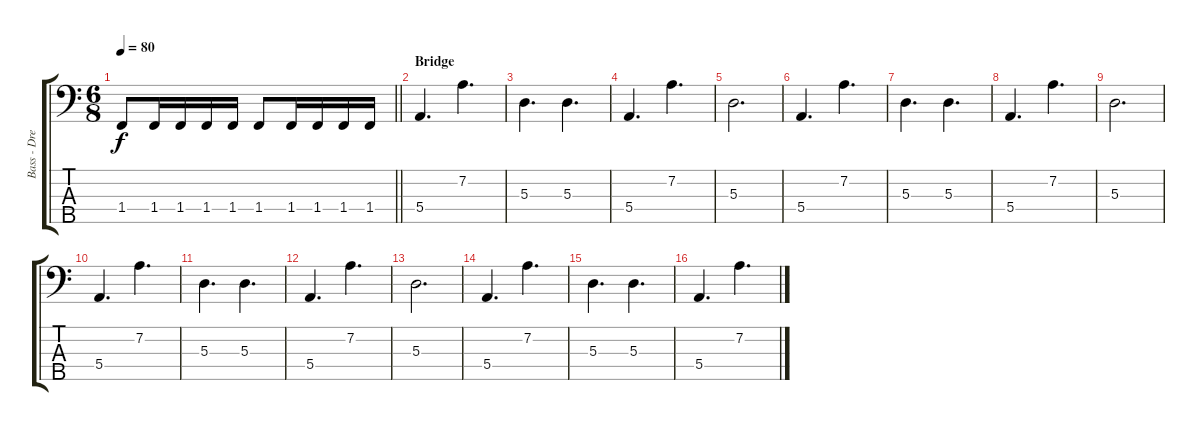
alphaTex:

\track ("Bass - Drew Roulette" "Bass - Dre") {instrument electricbassfinger}
\staff {score tabs}
\tuning (G2 D2 A1 E1 B0) {hide}
\ts (6 8)
\tempo 80
\clef f4
\barLineRight lightlight
\ks c
1.4.8{dy f} 1.4.16 1.4.16 1.4.16 1.4.16 1.4.8 1.4.16 1.4.16 1.4.16 1.4.16 |
\section ("" "Bridge")
5.4.4{d} 7.2.4{d} |
5.3.4{d} 5.3.4{d} |
5.4.4{d} 7.2.4{d} |
5.3.2{d} |
5.4.4{d} 7.2.4{d} |
5.3.4{d} 5.3.4{d} |
5.4.4{d} 7.2.4{d} |
5.3.2{d} |
5.4.4{d} 7.2.4{d} |
5.3.4{d} 5.3.4{d} |
5.4.4{d} 7.2.4{d} |
5.3.2{d} |
5.4.4{d} 7.2.4{d} |
5.3.4{d} 5.3.4{d} |
5.4.4{d} 7.2.4{d}
